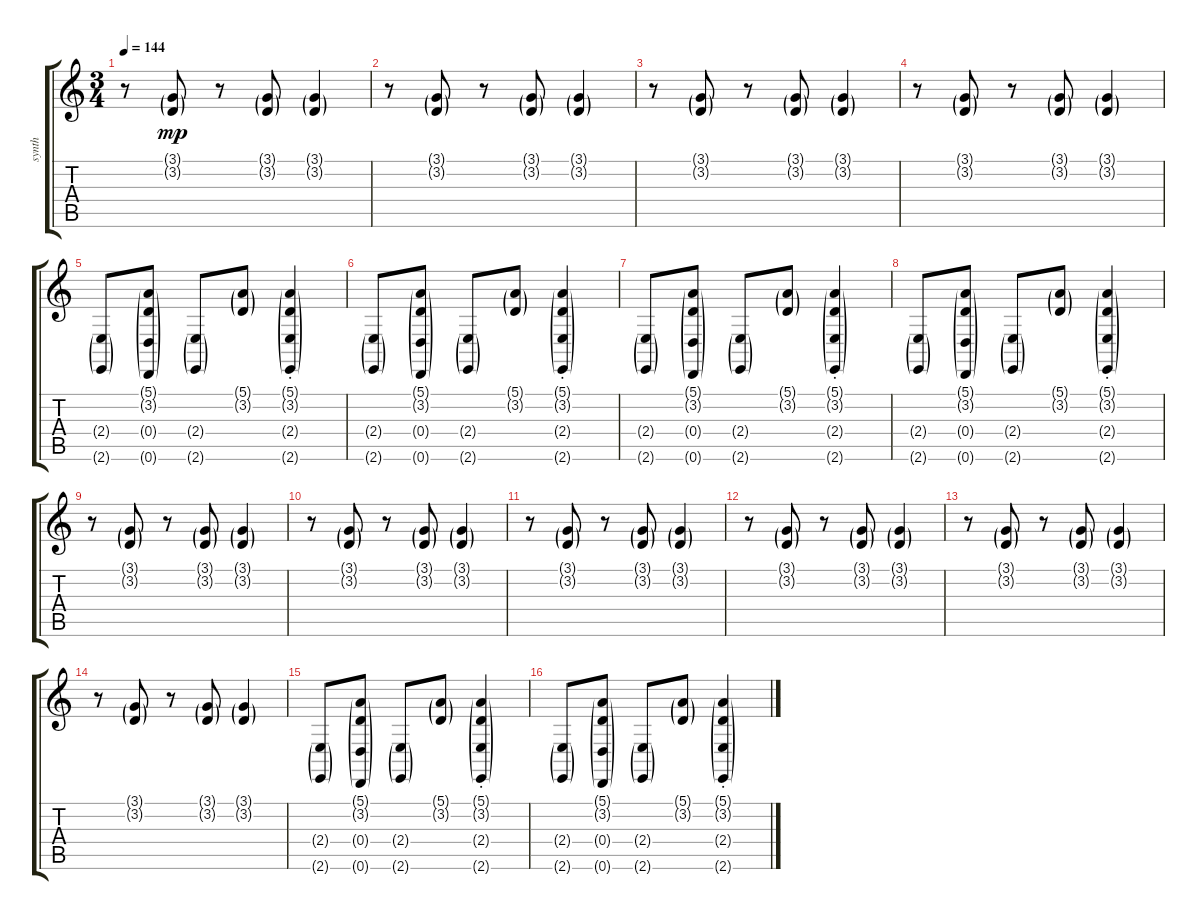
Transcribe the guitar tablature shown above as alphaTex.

\track ("synth" "synth") {instrument lead2sawtooth}
\staff {score tabs}
\tuning (E4 B3 G3 D3 A2 D2) {hide}
\ts (3 4)
\tempo 144
\clef g2
\ks c
r.8{dy mp} (3.1{g} 3.2{g}).8 r.8 (3.1{g} 3.2{g}).8 (3.1{g} 3.2{g}).4 |
r.8 (3.1{g} 3.2{g}).8 r.8 (3.1{g} 3.2{g}).8 (3.1{g} 3.2{g}).4 |
r.8 (3.1{g} 3.2{g}).8 r.8 (3.1{g} 3.2{g}).8 (3.1{g} 3.2{g}).4 |
r.8 (3.1{g} 3.2{g}).8 r.8 (3.1{g} 3.2{g}).8 (3.1{g} 3.2{g}).4 |
(2.4{g} 2.6{g}).8 (5.1{g} 3.2{g} 0.4{g} 0.6{g}).8 (2.4{g} 2.6{g}).8 (5.1{g} 3.2{g}).8 (5.1{g} 3.2{g} 2.4{g st} 2.6{g st}).4 |
(2.4{g} 2.6{g}).8 (5.1{g} 3.2{g} 0.4{g} 0.6{g}).8 (2.4{g} 2.6{g}).8 (5.1{g} 3.2{g}).8 (5.1{g} 3.2{g} 2.4{g st} 2.6{g st}).4 |
(2.4{g} 2.6{g}).8 (5.1{g} 3.2{g} 0.4{g} 0.6{g}).8 (2.4{g} 2.6{g}).8 (5.1{g} 3.2{g}).8 (5.1{g} 3.2{g} 2.4{g st} 2.6{g st}).4 |
(2.4{g} 2.6{g}).8 (5.1{g} 3.2{g} 0.4{g} 0.6{g}).8 (2.4{g} 2.6{g}).8 (5.1{g} 3.2{g}).8 (5.1{g} 3.2{g} 2.4{g st} 2.6{g st}).4 |
r.8 (3.1{g} 3.2{g}).8 r.8 (3.1{g} 3.2{g}).8 (3.1{g} 3.2{g}).4 |
r.8 (3.1{g} 3.2{g}).8 r.8 (3.1{g} 3.2{g}).8 (3.1{g} 3.2{g}).4 |
r.8 (3.1{g} 3.2{g}).8 r.8 (3.1{g} 3.2{g}).8 (3.1{g} 3.2{g}).4 |
r.8 (3.1{g} 3.2{g}).8 r.8 (3.1{g} 3.2{g}).8 (3.1{g} 3.2{g}).4 |
r.8 (3.1{g} 3.2{g}).8 r.8 (3.1{g} 3.2{g}).8 (3.1{g} 3.2{g}).4 |
r.8 (3.1{g} 3.2{g}).8 r.8 (3.1{g} 3.2{g}).8 (3.1{g} 3.2{g}).4 |
(2.4{g} 2.6{g}).8 (5.1{g} 3.2{g} 0.4{g} 0.6{g}).8 (2.4{g} 2.6{g}).8 (5.1{g} 3.2{g}).8 (5.1{g} 3.2{g} 2.4{g st} 2.6{g st}).4 |
(2.4{g} 2.6{g}).8 (5.1{g} 3.2{g} 0.4{g} 0.6{g}).8 (2.4{g} 2.6{g}).8 (5.1{g} 3.2{g}).8 (5.1{g} 3.2{g} 2.4{g st} 2.6{g st}).4
